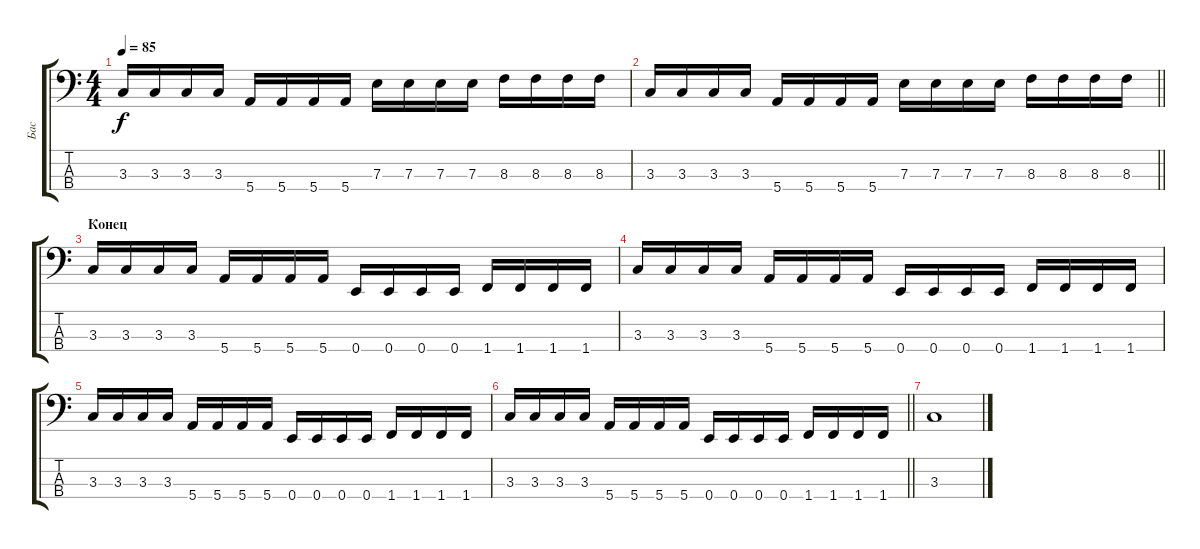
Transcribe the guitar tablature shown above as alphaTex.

\track ("Бас" "Бас") {instrument electricbasspick}
\staff {score tabs}
\tuning (G2 D2 A1 E1) {hide}
\ts (4 4)
\tempo 85
\clef f4
\ks c
3.3.16{dy f} 3.3.16 3.3.16 3.3.16 5.4.16 5.4.16 5.4.16 5.4.16 7.3.16 7.3.16 7.3.16 7.3.16 8.3.16 8.3.16 8.3.16 8.3.16 |
\barLineRight lightlight
3.3.16 3.3.16 3.3.16 3.3.16 5.4.16 5.4.16 5.4.16 5.4.16 7.3.16 7.3.16 7.3.16 7.3.16 8.3.16 8.3.16 8.3.16 8.3.16 |
\section ("" "Конец")
3.3.16 3.3.16 3.3.16 3.3.16 5.4.16 5.4.16 5.4.16 5.4.16 0.4.16 0.4.16 0.4.16 0.4.16 1.4.16 1.4.16 1.4.16 1.4.16 |
3.3.16 3.3.16 3.3.16 3.3.16 5.4.16 5.4.16 5.4.16 5.4.16 0.4.16 0.4.16 0.4.16 0.4.16 1.4.16 1.4.16 1.4.16 1.4.16 |
3.3.16 3.3.16 3.3.16 3.3.16 5.4.16 5.4.16 5.4.16 5.4.16 0.4.16 0.4.16 0.4.16 0.4.16 1.4.16 1.4.16 1.4.16 1.4.16 |
\barLineRight lightlight
3.3.16 3.3.16 3.3.16 3.3.16 5.4.16 5.4.16 5.4.16 5.4.16 0.4.16 0.4.16 0.4.16 0.4.16 1.4.16 1.4.16 1.4.16 1.4.16 |
3.3.1
